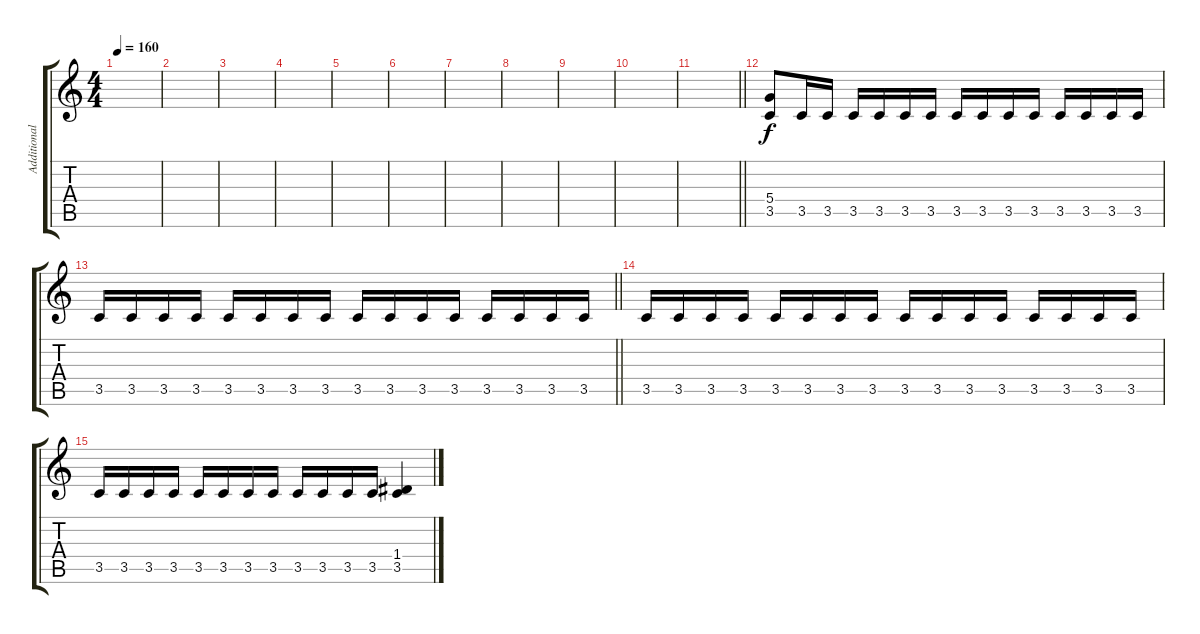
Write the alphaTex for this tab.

\track ("Additional Guitar" "Additional") {instrument distortionguitar}
\staff {score tabs}
\tuning (E4 B3 G3 D3 A2 E2) {hide}
\ts (4 4)
\tempo 160
\clef g2
\ks c
|
|
|
|
|
|
|
|
|
|
\barLineRight lightlight
|
(5.4 3.5).8{balance 0} 3.5.16 3.5.16 3.5.16 3.5.16 3.5.16 3.5.16 3.5.16 3.5.16 3.5.16 3.5.16 3.5.16 3.5.16 3.5.16 3.5.16 |
\barLineRight lightlight
3.5.16 3.5.16 3.5.16 3.5.16 3.5.16 3.5.16 3.5.16 3.5.16 3.5.16 3.5.16 3.5.16 3.5.16 3.5.16 3.5.16 3.5.16 3.5.16 |
\section ("" "")
3.5.16 3.5.16 3.5.16 3.5.16 3.5.16 3.5.16 3.5.16 3.5.16 3.5.16 3.5.16 3.5.16 3.5.16 3.5.16 3.5.16 3.5.16 3.5.16 |
3.5.16 3.5.16 3.5.16 3.5.16 3.5.16 3.5.16 3.5.16 3.5.16 3.5.16 3.5.16 3.5.16 3.5.16 (1.4 3.5).4
